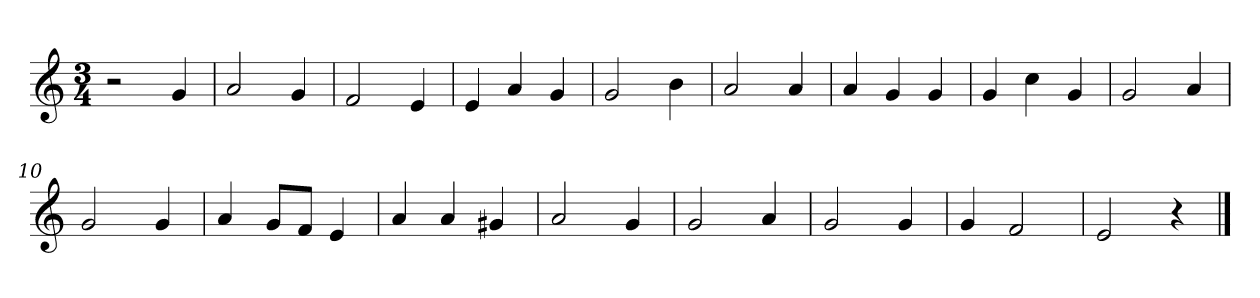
**kern
*part1
*staff1
*clefG2
*k[]
*C:
*M3/4
=1
2r
4g
=2
2a
4g
=3
2f
4e
=4
4e
4a
4g
=5
2g
4b
=6
2a
4a
=7
4a
4g
4g
=8
4g
4cc
4g
=9
2g
4a
=10
2g
4g
=11
4a
8g/L
8f/J
4e
=12
4a
4a
4g#X
=13
2a
4g
=14
2g
4a
=15
2g
4g
=16
4g
2f
=17
2e
4r
==
*-
